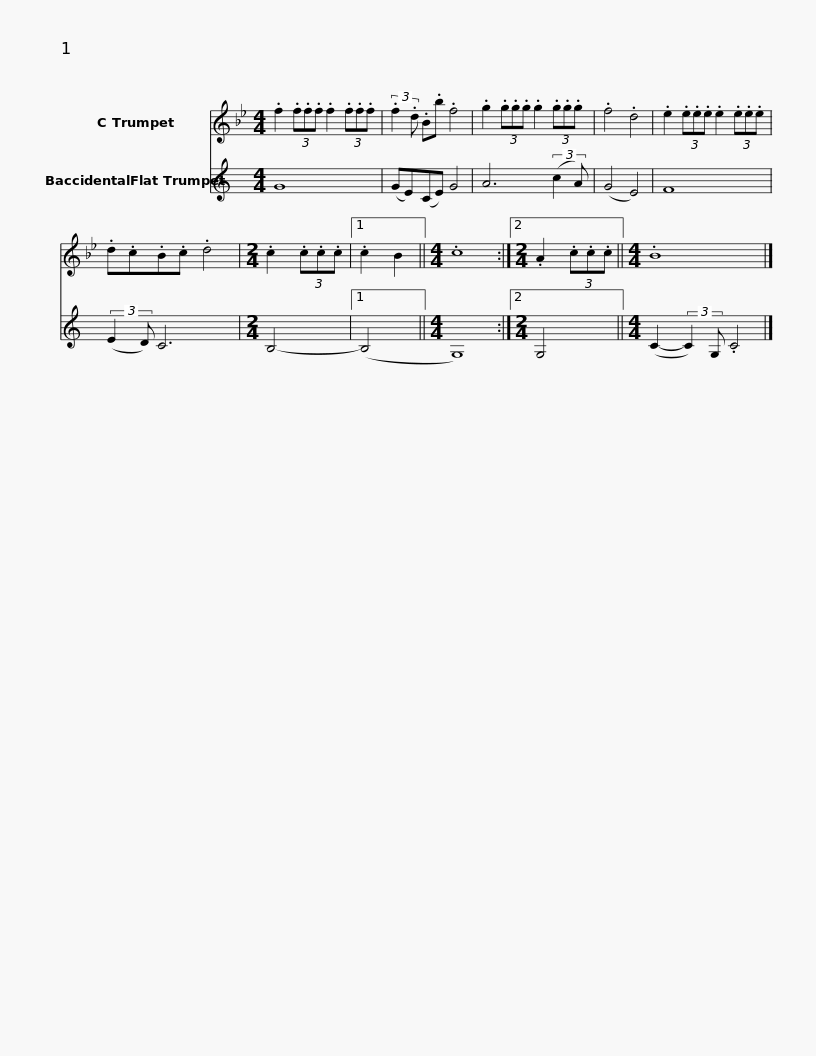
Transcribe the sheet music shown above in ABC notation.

X:1
%%score 1 2
L:1/8
M:4/4
I:linebreak $
K:Bb
V:1 treble
V:2 treble transpose=-2
V:1
 .f2 (3.f.f.f .f2 (3.f.f.f | (3:2:2.f2 .d .B.b .f4 | .g2 (3.g.g.g .g2 (3.g.g.g | .f4 .d4 | .e2 (3.e.e.e .e2 (3.e.e.e |$ %5
 .d.c.B.c .d4 |[M:2/4] .c2 (3.c.c.c |1 .c2 B2 ||[M:4/4] .c8 :|2[M:2/4] .A2 (3.c.c.c || %10
[M:4/4] .B8 |] %11
V:2
[K:C] G8 | (GE)(CE) G4 | A6 (3:2:2(c2 A) | (G4 E4) | F8 |$ %5
 (3:2:2(E2 D) C6 |[M:2/4] B,4- |1 (B,4 ||[M:4/4] G,8) :|2[M:2/4] G,4 || %10
[M:4/4] (C2- (3:2:2C2) G, .C4 |] %11
